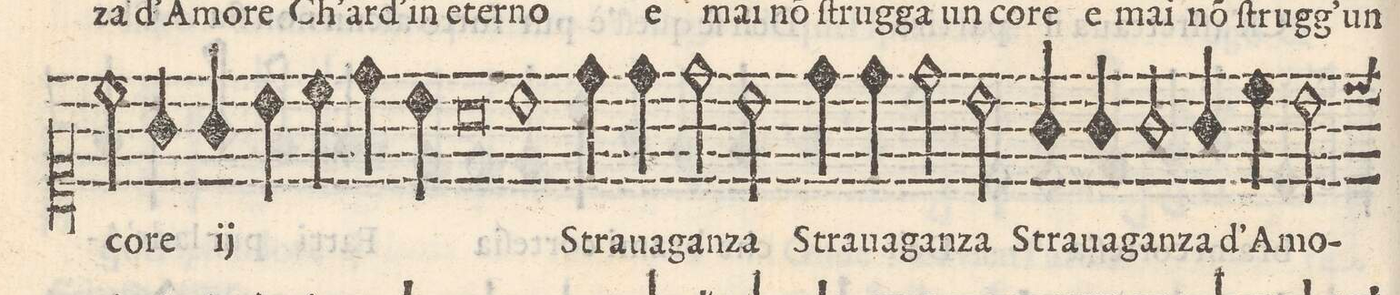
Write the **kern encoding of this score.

**kern	**text
*I"CANTO	*
*clefC1	*
*k[]	*
*met(C)	*
*M2/1	*
2cc\	co-
4g/	-re
*	*ij
4g/	e
4b\	mai
4cc\	nõ(n)
4dd\	ſtrug-
4b\	-g`un
=41-	=41-
0a	co-
=42-	=42-
1b	-re
*	*Xij
4dd\	Stra-
4dd\	-ua-
2dd\	-gan-
=43-	=43-
2b\	-za
4dd\	Stra-
4dd\	-ua-
2dd\	-gan-
2b\	-za
=44-	=44-
4g/	Stra-
4g/	-ua-
2g/	-gan-
4g/	-za
4cc\	d`A-
2b\	-mo-
*custos:cc	*
=45-	=45-
*-	*-
